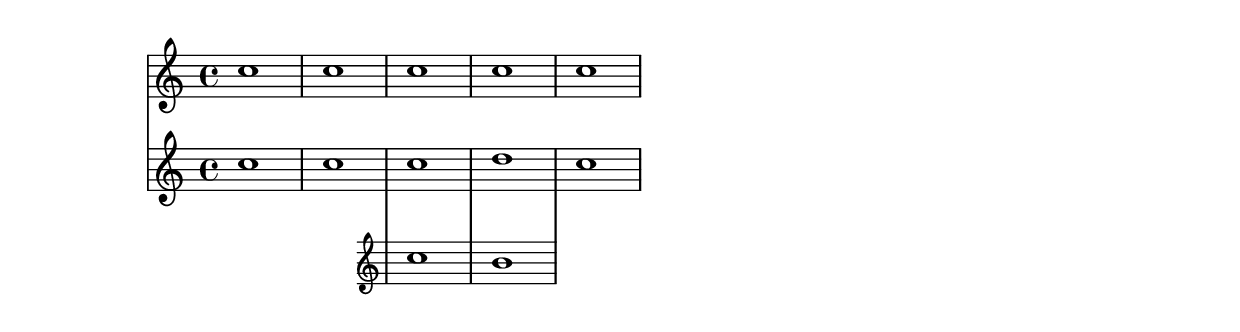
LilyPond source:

%% DO NOT EDIT this file manually; it is automatically
%% generated from LSR http://lsr.dsi.unimi.it
%% Make any changes in LSR itself, or in Documentation/snippets/new/ ,
%% and then run scripts/auxiliar/makelsr.py
%%
%% This file is in the public domain.
\version "2.14.2"

\header {
  lsrtags = "contexts-and-engravers, staff-notation, really-simple"

%% Translation of GIT committish: b482c3e5b56c3841a88d957e0ca12964bd3e64fa
  texidoces = "
Se puede añadir (posiblemente de forma temporal) un pentagrama
nuevo una vez que la pieza ha comenzado.

"
  doctitlees = "Añadir un pentagrama nuevo"

  texidoc = "
An extra staff can be added (possibly temporarily) after the start of a
piece.

"
  doctitle = "Adding an extra staff"
} % begin verbatim


\score {
  <<
    \new Staff \relative c'' {
      c1 | c | c | c | c
    }
    \new StaffGroup \relative c'' {
      \new Staff {
        c1 | c
        <<
          {
            c1 | d
          }
          \new Staff {
            \once \override Staff.TimeSignature #'stencil = ##f
            c1 | b
          }
        >>
        c1
      }
    }
  >>
}

